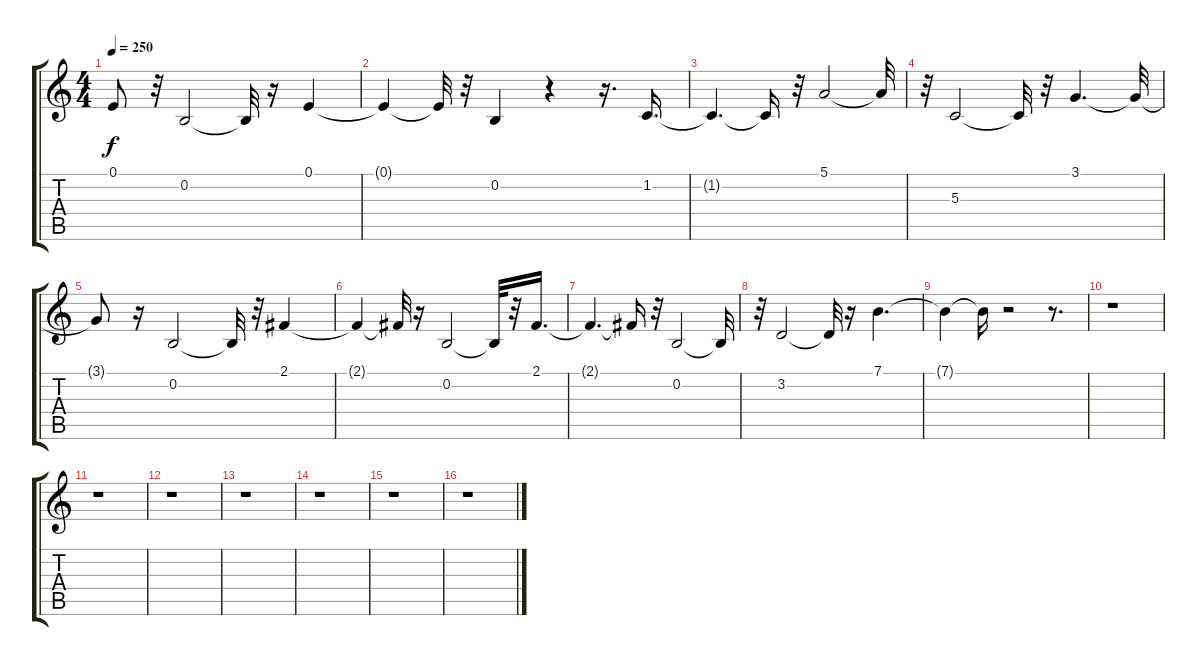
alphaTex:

\track "" {instrument orchestralharp}
\staff {score tabs}
\tuning (E4 B3 G3 D3 A2 E2) {hide}
\ts (4 4)
\tempo 250
\clef g2
\ks c
0.1{t}.8{dy f} r.32 0.2.2 0.2{t}.32 r.16 0.1.4 |
0.1{t}.4 0.1{t}.32 r.32 0.2.4 r.4 r.16{d} 1.2.16{d} |
1.2{t}.4{d} 1.2{t}.16 r.32 5.1.2 5.1{t}.32 |
r.32 5.3.2 5.3{t}.32 r.32 3.1.4{d} 3.1{t}.32 |
3.1{t}.8 r.16 0.2.2 0.2{t}.32 r.32 2.1.4 |
2.1{t}.4 2.1{t}.32 r.16 0.2.2 0.2{t}.32 r.32 2.1.16{d} |
2.1{t}.4{d} 2.1{t}.16 r.32 0.2.2 0.2{t}.32 |
r.32 3.2.2 3.2{t}.32 r.16 7.1.4{d} |
7.1{t}.4 7.1{t}.16 r.2 r.8{d} |
r.1 |
r.1 |
r.1 |
r.1 |
r.1 |
r.1 |
r.1
